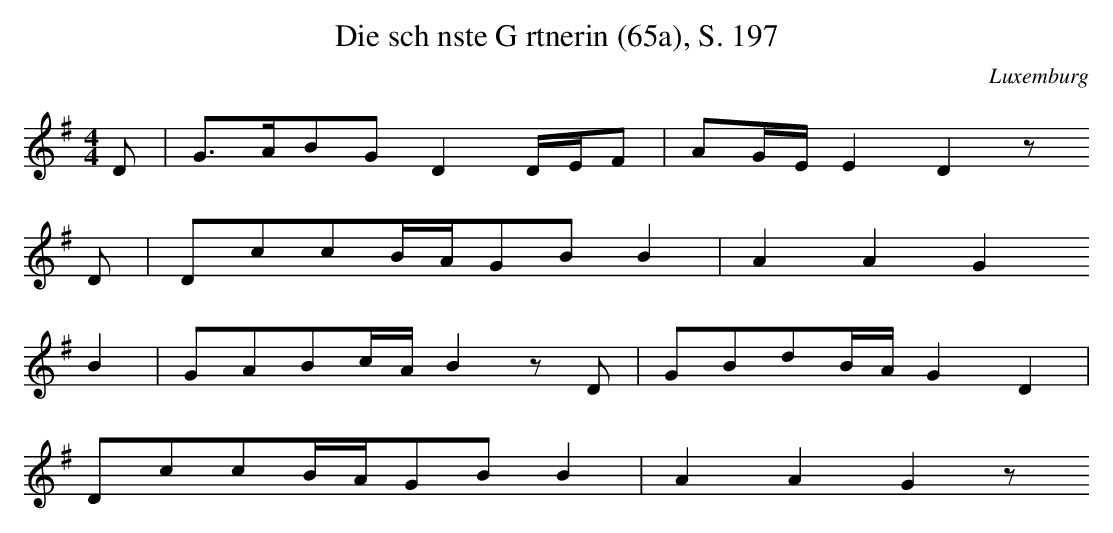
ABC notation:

X:1
T: Die schnste Grtnerin (65a), S. 197
O: Luxemburg
M: 4/4
L: 1/16
K: G
D2 | G3AB2G2D4DEF2 | A2GEE4D4z2
D2 | D2c2c2BAG2B2B4 | A4A4G4
B4 | G2A2B2cAB4z2D2 | G2B2d2BAG4D4 |
D2c2c2BAG2B2B4 | A4A4G4z2
